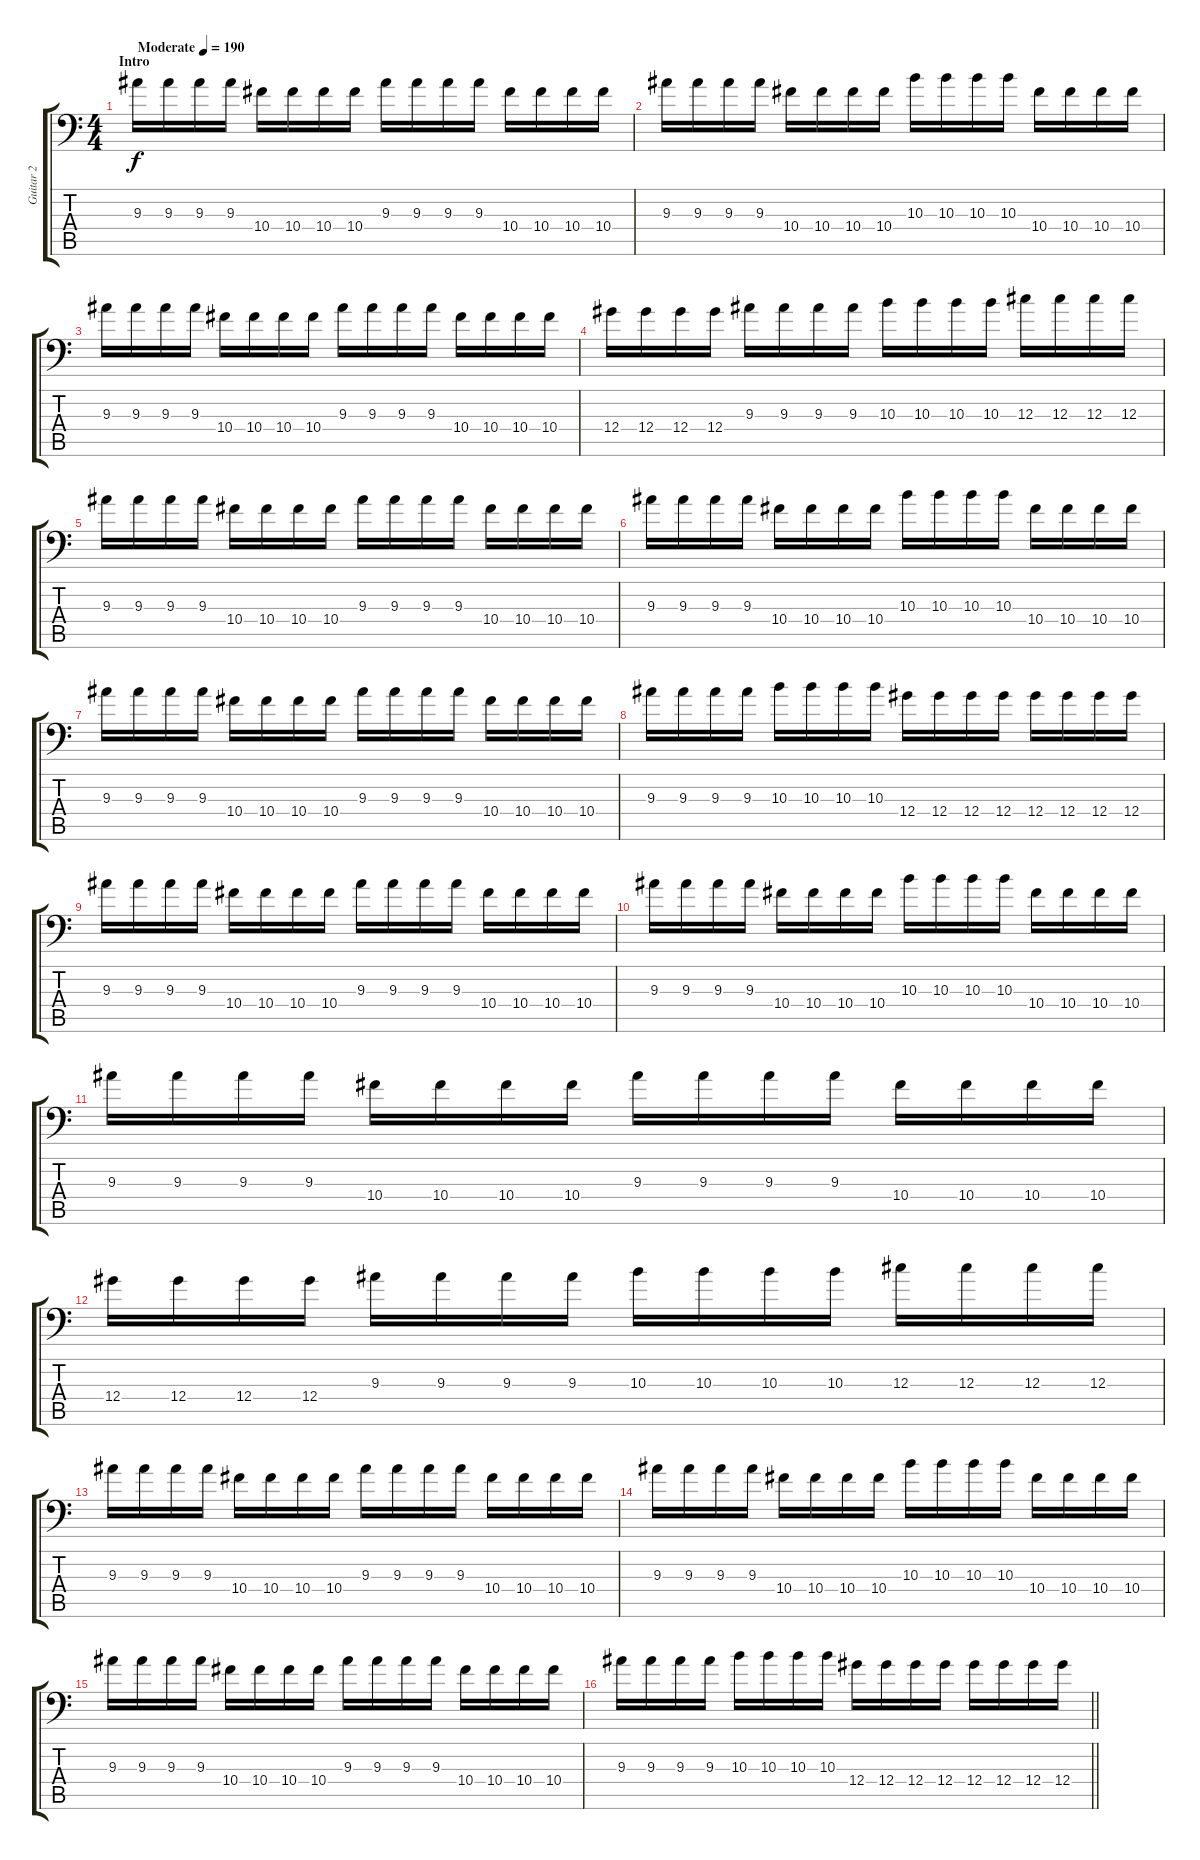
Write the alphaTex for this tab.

\track ("Guitar 2" "Guitar 2") {instrument distortionguitar}
\staff {score tabs}
\tuning (Bb3 F3 Db3 Ab2 Eb2 Bb1) {hide}
\ts (4 4)
\section ("" "Intro")
\tempo (190 "Moderate")
\clef f4
\ks c
9.3.16{dy f instrument distortionguitar} 9.3.16 9.3.16 9.3.16 10.4.16 10.4.16 10.4.16 10.4.16 9.3.16 9.3.16 9.3.16 9.3.16 10.4.16 10.4.16 10.4.16 10.4.16 |
9.3.16 9.3.16 9.3.16 9.3.16 10.4.16 10.4.16 10.4.16 10.4.16 10.3.16 10.3.16 10.3.16 10.3.16 10.4.16 10.4.16 10.4.16 10.4.16 |
9.3.16 9.3.16 9.3.16 9.3.16 10.4.16 10.4.16 10.4.16 10.4.16 9.3.16 9.3.16 9.3.16 9.3.16 10.4.16 10.4.16 10.4.16 10.4.16 |
12.4.16 12.4.16 12.4.16 12.4.16 9.3.16 9.3.16 9.3.16 9.3.16 10.3.16 10.3.16 10.3.16 10.3.16 12.3.16 12.3.16 12.3.16 12.3.16 |
9.3.16 9.3.16 9.3.16 9.3.16 10.4.16 10.4.16 10.4.16 10.4.16 9.3.16 9.3.16 9.3.16 9.3.16 10.4.16 10.4.16 10.4.16 10.4.16 |
9.3.16 9.3.16 9.3.16 9.3.16 10.4.16 10.4.16 10.4.16 10.4.16 10.3.16 10.3.16 10.3.16 10.3.16 10.4.16 10.4.16 10.4.16 10.4.16 |
9.3.16 9.3.16 9.3.16 9.3.16 10.4.16 10.4.16 10.4.16 10.4.16 9.3.16 9.3.16 9.3.16 9.3.16 10.4.16 10.4.16 10.4.16 10.4.16 |
9.3.16 9.3.16 9.3.16 9.3.16 10.3.16 10.3.16 10.3.16 10.3.16 12.4.16 12.4.16 12.4.16 12.4.16 12.4.16 12.4.16 12.4.16 12.4.16 |
9.3.16 9.3.16 9.3.16 9.3.16 10.4.16 10.4.16 10.4.16 10.4.16 9.3.16 9.3.16 9.3.16 9.3.16 10.4.16 10.4.16 10.4.16 10.4.16 |
9.3.16 9.3.16 9.3.16 9.3.16 10.4.16 10.4.16 10.4.16 10.4.16 10.3.16 10.3.16 10.3.16 10.3.16 10.4.16 10.4.16 10.4.16 10.4.16 |
9.3.16 9.3.16 9.3.16 9.3.16 10.4.16 10.4.16 10.4.16 10.4.16 9.3.16 9.3.16 9.3.16 9.3.16 10.4.16 10.4.16 10.4.16 10.4.16 |
12.4.16 12.4.16 12.4.16 12.4.16 9.3.16 9.3.16 9.3.16 9.3.16 10.3.16 10.3.16 10.3.16 10.3.16 12.3.16 12.3.16 12.3.16 12.3.16 |
9.3.16 9.3.16 9.3.16 9.3.16 10.4.16 10.4.16 10.4.16 10.4.16 9.3.16 9.3.16 9.3.16 9.3.16 10.4.16 10.4.16 10.4.16 10.4.16 |
9.3.16 9.3.16 9.3.16 9.3.16 10.4.16 10.4.16 10.4.16 10.4.16 10.3.16 10.3.16 10.3.16 10.3.16 10.4.16 10.4.16 10.4.16 10.4.16 |
9.3.16 9.3.16 9.3.16 9.3.16 10.4.16 10.4.16 10.4.16 10.4.16 9.3.16 9.3.16 9.3.16 9.3.16 10.4.16 10.4.16 10.4.16 10.4.16 |
\barLineRight lightlight
9.3.16 9.3.16 9.3.16 9.3.16 10.3.16 10.3.16 10.3.16 10.3.16 12.4.16 12.4.16 12.4.16 12.4.16 12.4.16 12.4.16 12.4.16 12.4.16
